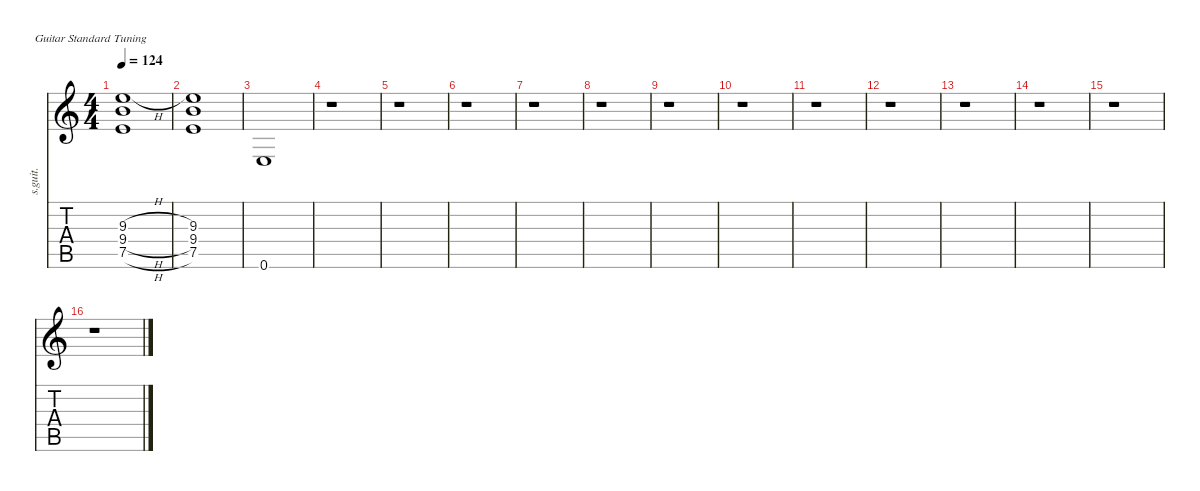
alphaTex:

\defaultSystemsLayout 4
\hideDynamics
\bracketExtendMode nobrackets
\track ("Jack White (Lead Guitar)" "s.guit.") {instrument overdrivenguitar}
\staff {score tabs}
\tuning (E4 B3 G3 D3 A2 E2)
\ts (4 4)
\tempo 124
\clef g2
\ks c
(9.4{h} 7.5{h} 9.3{h}).1{lyrics (0 "") lyrics (1 "") lyrics (2 "") lyrics (3 "") lyrics (4 "") dy mf} |
(7.5 9.4 9.3).1{lyrics (0 "") lyrics (1 "") lyrics (2 "") lyrics (3 "") lyrics (4 "")} |
0.6.1{lyrics (0 "") lyrics (1 "") lyrics (2 "") lyrics (3 "") lyrics (4 "")} |
r.1 |
r.1 |
r.1 |
r.1 |
r.1 |
r.1 |
r.1 |
r.1 |
r.1 |
r.1 |
r.1 |
r.1 |
r.1
